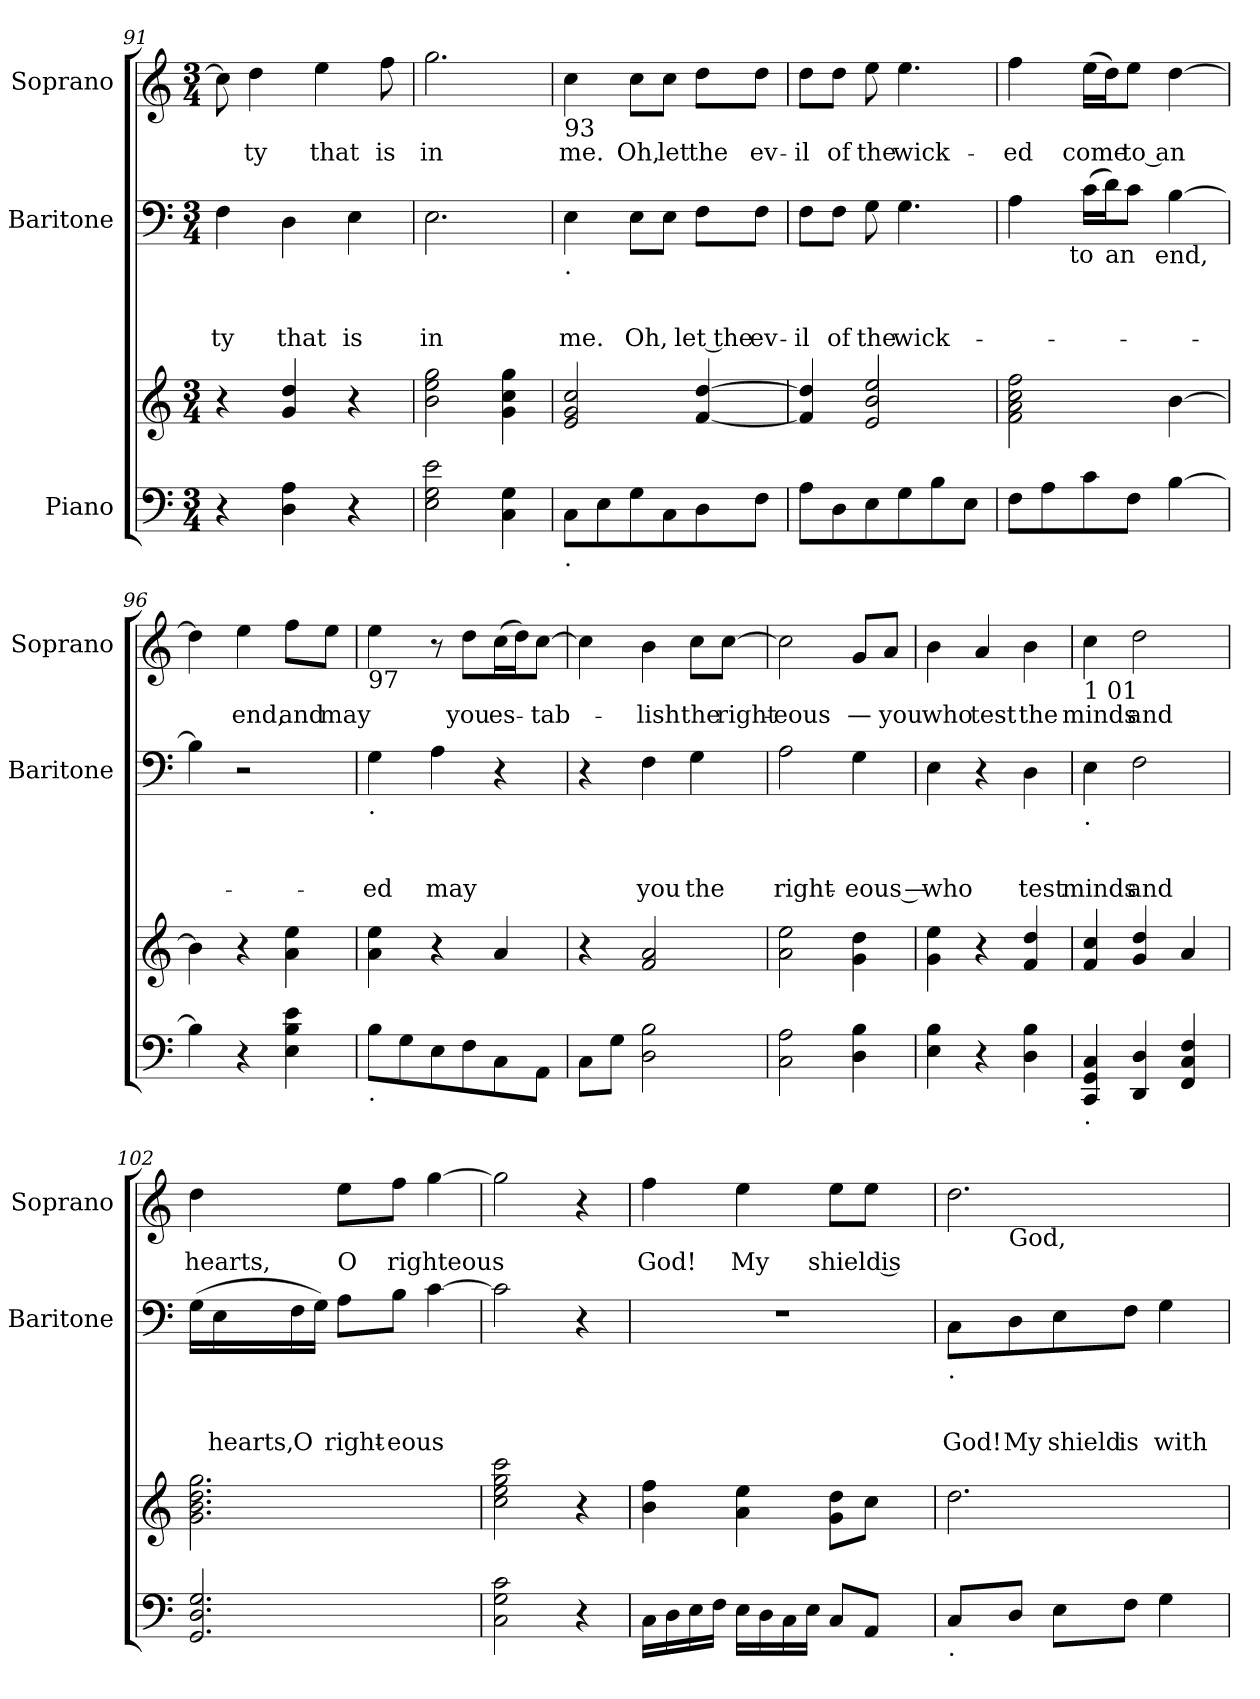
**kern	**kern	**kern	**text	**text	**text	**kern	**text
*part3	*part3	*part2	*part2	*part2	*part2	*part1	*part1
*staff4	*staff3	*staff2	*staff2	*staff2	*staff2	*staff1	*staff1
*I"Piano	*	*I"Baritone	*	*	*	*I"Soprano	*
*	*	*I'Baritone	*	*	*	*I'Soprano	*
*clefF4	*clefG2	*clefF4	*	*	*	*clefG2	*
*k[]	*k[]	*k[]	*	*	*	*k[]	*
*C:	*C:	*C:	*	*	*	*C:	*
*M3/4	*M3/4	*M3/4	*	*	*	*M3/4	*
=91	=91	=91	=91	=91	=91	=91	=91
!	!	!	!	!	!LO:LY:b	!	!
4r	4r	4F\	.	.	-ty	8cc\]	.
!	!	!	!	!	!	!	!LO:LY:b
.	.	.	.	.	.	4dd\	-ty
!	!LO:N:n=1:head=solid	!	!	!	!LO:LY:b:rj	!	!
4D\ 4A\	4g/ 4dd/	4D\	.	.	that	.	.
!	!	!	!	!	!	!	!LO:LY:b:rj
.	.	.	.	.	.	4ee\	that
!	!	!	!	!	!LO:LY:b:rj	!	!
4r	4r	4E\	.	.	is	.	.
!	!	!	!	!	!	!	!LO:LY:b:rj
.	.	.	.	.	.	8ff\	is
=92	=92	=92	=92	=92	=92	=92	=92
!	!	!	!	!	!LO:LY:b:rj	!	!LO:LY:b
2E\ 2G\ 2e\	2b\ 2ee\ 2gg\	2.E\	.	.	in	2.gg\	in
4C\ 4G\	4g\ 4cc\ 4gg\	.	.	.	.	.	.
!!LO:LB:g=z
=93	=93	=93	=93	=93	=93	=93	=93
!	!	!	!	!	!	!LO:TX:b:t=93	!
!	!	!LO:TX:b:t=.	!	!	!	!	!
!LO:TX:b:t=.	!	!	!	!	!	!	!
!	!	!	!	!	!LO:LY:b	!	!LO:LY:b
8C\L	2e/ 2g/ 2cc/	4E\	.	.	me.	4cc\	me.
8E\	.	.	.	.	.	.	.
!	!	!	!	!	!LO:LY:b:rj	!	!LO:LY:b:rj
8G\	.	8E\L	.	.	Oh,	8cc\L	Oh,
!	!	!	!	!	!	!	!LO:LY:b:rj
8C\	.	8E\J	.	.	.	8cc\J	let
!	!LO:N:n=1:head=solid	!	!	!	!LO:LY:b:rj	!	!LO:LY:b
8D\	[>4f/ [>4dd/	8F\L	.	.	let the	8dd\L	the
!	!	!	!	!	!LO:LY:b:rj	!	!LO:LY:b:rj
8F\J	.	8F\J	.	.	ev-	8dd\J	ev-
=94	=94	=94	=94	=94	=94	=94	=94
!	!LO:N:n=1:head=solid	!	!	!	!LO:LY:b	!	!LO:LY:b
8A\L	4f/] 4dd/]	8F\L	.	.	-il	8dd\L	-il
!	!	!	!	!	!LO:LY:b:rj	!	!LO:LY:b:rj
8D\	.	8F\J	.	.	of	8dd\J	of
!	!	!	!	!	!LO:LY:b	!	!LO:LY:b
8E\	2e/ 2b/ 2ee/	8G\	.	.	the	8ee\	the
!	!	!	!	!	!LO:LY:b	!	!LO:LY:b
8G\	.	4.G\	.	.	wick-	4.ee\	wick-
8B\	.	.	.	.	.	.	.
8E\J	.	.	.	.	.	.	.
=95	=95	=95	=95	=95	=95	=95	=95
!	!	!LO:TX:b:t=come	!	!	!	!	!
!	!	!	!	!	!	!	!LO:LY:b
*	*	*^	*	*	*	*	*
*	*	*	*^	*	*	*	*	*
8F\L	2f\ 2a\ 2cc\ 2ff\	4A\	8..ryy	4...ryy	.	.	.	4ff\	-ed
8A\	.	.	.	.	.	.	.	.	.
!	!	!	!LO:TX:b:t=to	!	!	!	!	!	!
.	.	.	2ryy	.	.	.	.	.	.
!	!	!	!	!	!	!	!	!	!LO:LY:b:rj
8c\	.	(>16c\LL	.	.	.	.	.	(>16ee\LL	come
!	!	!LO:TX:b:t=an	!	!	!	!	!	!	!
.	.	16d\J)	.	.	.	.	.	16dd\J)	.
!	!	!	!	!	!	!	!	!	!LO:LY:b
8F\J	.	8c\J	.	.	.	.	.	8ee\J	to an
!	!	!	!	!LO:TX:b:t=end,	!	!	!	!	!
.	.	.	.	4ryy	.	.	.	.	.
!LO:N:head=solid	!LO:N:head=solid	!	!	!	!	!	!	!	!
[>4B\	[>4b\	[>4B\	.	.	.	.	.	[>4dd\	.
.	.	.	32ryy	32ryy	.	.	.	.	.
=96	=96	=96	=96	=96	=96	=96	=96	=96	=96
!LO:N:head=solid	!LO:N:head=solid	!	!	!	!	!	!	!	!
*	*	*v	*v	*v	*	*	*	*	*
4B\]	4b\]	4B\]	.	.	.	4dd\]	.
!	!	!	!	!	!	!	!LO:LY:b
4r	4r	2r	.	.	.	4ee\	end,
!	!LO:N:n=1:head=solid	!	!	!	!	!	!LO:LY:b
4E\ 4B\ 4e\	4a\ 4ee\	.	.	.	.	8ff\L	and
!	!	!	!	!	!	!	!LO:LY:b
.	.	.	.	.	.	8ee\J	may
!!LO:PB:g=z
=97	=97	=97	=97	=97	=97	=97	=97
!	!	!	!	!	!	!LO:TX:b:t=97	!
!	!	!LO:TX:b:t=.	!	!	!	!	!
!LO:TX:b:t=.	!	!	!	!	!	!	!
!	!LO:N:n=1:head=solid	!	!	!	!LO:LY:b	!	!
8B\L	4a\ 4ee\	4G\	.	.	-ed	4ee\	.
8G\	.	.	.	.	.	.	.
!	!	!	!	!	!LO:LY:b:rj	!	!
8E\	4r	4A\	.	.	may	8r	.
!	!	!	!	!	!	!	!LO:LY:b
8F\	.	.	.	.	.	8dd\L	you
!	!LO:N:head=solid	!	!	!	!	!	!LO:LY:b
8C\	4a/	4r	.	.	.	(>16cc\L	es-
.	.	.	.	.	.	16dd\J)	.
!	!	!	!	!	!	!	!LO:LY:b:rj
8AA\J	.	.	.	.	.	[>8cc\J	-tab-
=98	=98	=98	=98	=98	=98	=98	=98
8C\L	4r	4r	.	.	.	4cc\]	.
8G\J	.	.	.	.	.	.	.
!	!	!	!	!	!LO:LY:b	!	!LO:LY:b
2D\ 2B\	2f/ 2a/	4F\	.	.	you	4b\	-lish
!	!	!	!	!	!LO:LY:b	!	!LO:LY:b
.	.	4G\	.	.	the	8cc\L	the
!	!	!	!	!	!	!	!LO:LY:b
.	.	.	.	.	.	[>8cc\J	right-
=99	=99	=99	=99	=99	=99	=99	=99
!	!	!	!	!	!LO:LY:b:rj	!	!LO:LY:b:rj
2C\ 2A\	2a\ 2ee\	2A\	.	.	right-	2cc\]	-eous
!	!	!	!	!	!LO:LY:b	!	!LO:LY:b
4D\ 4B\	4g\ 4dd\	4G\	.	.	-eous —	8g/L	—
!	!	!	!	!	!	!	!LO:LY:b
.	.	.	.	.	.	8a/J	you
=100	=100	=100	=100	=100	=100	=100	=100
!	!	!	!	!	!LO:LY:b	!	!LO:LY:b
4E\ 4B\	4g\ 4ee\	4E\	.	.	who	4b\	who
!	!	!	!	!	!	!	!LO:LY:b
4r	4r	4r	.	.	.	4a/	test
!	!	!	!	!	!LO:LY:b	!	!LO:LY:b
4D\ 4B\	4f/ 4dd/	4D\	.	.	test	4b\	the
!!LO:LB:g=z
=101	=101	=101	=101	=101	=101	=101	=101
!	!	!	!	!	!	!LO:TX:b:t=1 01	!
!	!	!LO:TX:b:t=.	!	!	!	!	!
!LO:TX:b:t=.	!	!	!	!	!	!	!
!	!LO:N:n=1:head=solid	!	!	!	!LO:LY:b	!	!LO:LY:b
4CC/ 4GG/ 4C/	4f/ 4cc/	4E\	.	.	minds	4cc\	minds
!	!LO:N:n=1:head=solid	!	!	!	!LO:LY:b	!	!LO:LY:b
4DD/ 4D/	4g/ 4dd/	2F\	.	.	and	2dd\	and
!	!LO:N:head=solid	!	!	!	!	!	!
4FF/ 4C/ 4F/	4a/	.	.	.	.	.	.
=102	=102	=102	=102	=102	=102	=102	=102
!	!	!	!	!	!	!	!LO:LY:b
2.GG/ 2.D/ 2.G/	2.g\ 2.b\ 2.dd\ 2.gg\	(>16G\LL	.	.	.	4dd\	hearts,
!	!	!	!	!	!LO:LY:b:rj	!	!
.	.	16E\	.	.	hearts,	.	.
!	!	!	!	!	!LO:LY:b	!	!
.	.	16F\	.	.	O	.	.
.	.	16G\JJ)	.	.	.	.	.
!	!	!	!	!	!LO:LY:b	!	!LO:LY:b
.	.	8A\L	.	.	right-	8ee\L	O
!	!	!	!	!	!LO:LY:b	!	!LO:LY:b
.	.	8B\J	.	.	-eous	8ff\J	right­eous
.	.	[>4c\	.	.	.	[>4gg\	.
=103	=103	=103	=103	=103	=103	=103	=103
2C\ 2G\ 2c\	2cc\ 2ee\ 2gg\ 2ccc\	2c\]	.	.	.	2gg\]	.
4r	4r	4r	.	.	.	4r	.
=104	=104	=104	=104	=104	=104	=104	=104
!	!LO:N:n=1:head=solid	!LO:N:vis=1	!	!	!	!	!LO:LY:b
16C\LL	4b\ 4ff\	2.r	.	.	.	4ff\	God!
16D\	.	.	.	.	.	.	.
16E\	.	.	.	.	.	.	.
16F\JJ	.	.	.	.	.	.	.
!	!LO:N:n=1:head=solid	!	!	!	!	!	!LO:LY:b:rj
16E\LL	4a\ 4ee\	.	.	.	.	4ee\	My
16D\	.	.	.	.	.	.	.
16C\	.	.	.	.	.	.	.
16E\JJ	.	.	.	.	.	.	.
!	!LO:N:n=2:head=solid	!	!	!	!	!	!LO:LY:b:rj
8C/L	8g\ 8dd\L	.	.	.	.	8ee\L	shield is
!	!LO:N:head=solid	!	!	!	!	!	!
8AA/J	8cc\J	.	.	.	.	8ee\J	.
!!LO:PB:g=z
=105	=105	=105	=105	=105	=105	=105	=105
!	!	!	!	!	!	!LO:TX:b:t=1 05	!
!	!	!LO:TX:b:t=.	!	!	!	!	!
!LO:TX:b:t=.	!	!	!	!	!	!	!
!	!	!	!	!	!LO:LY:b	!	!
*	*	*	*	*	*	*^	*
8C/L	2.dd\	8C\L	.	.	God!	2.dd\	8ryy	.
!	!	!	!	!	!	!	!LO:TX:b:t=God,	!
!	!	!	!	!	!LO:LY:b	!	!	!
8D/J	.	8D\	.	.	My	.	2ryy	.
!	!	!	!	!	!LO:LY:b	!	!	!
8E\L	.	8E\	.	.	shield	.	.	.
!	!	!	!	!	!LO:LY:b:rj	!	!	!
8F\J	.	8F\J	.	.	is	.	.	.
!	!	!	!	!	!LO:LY:b	!	!	!
4G\	.	4G\	.	.	with	.	.	.
.	.	.	.	.	.	.	8ryy	.
*	*	*	*	*	*	*v	*v	*
=	=	=	=	=	=	=	=
*-	*-	*-	*-	*-	*-	*-	*-
